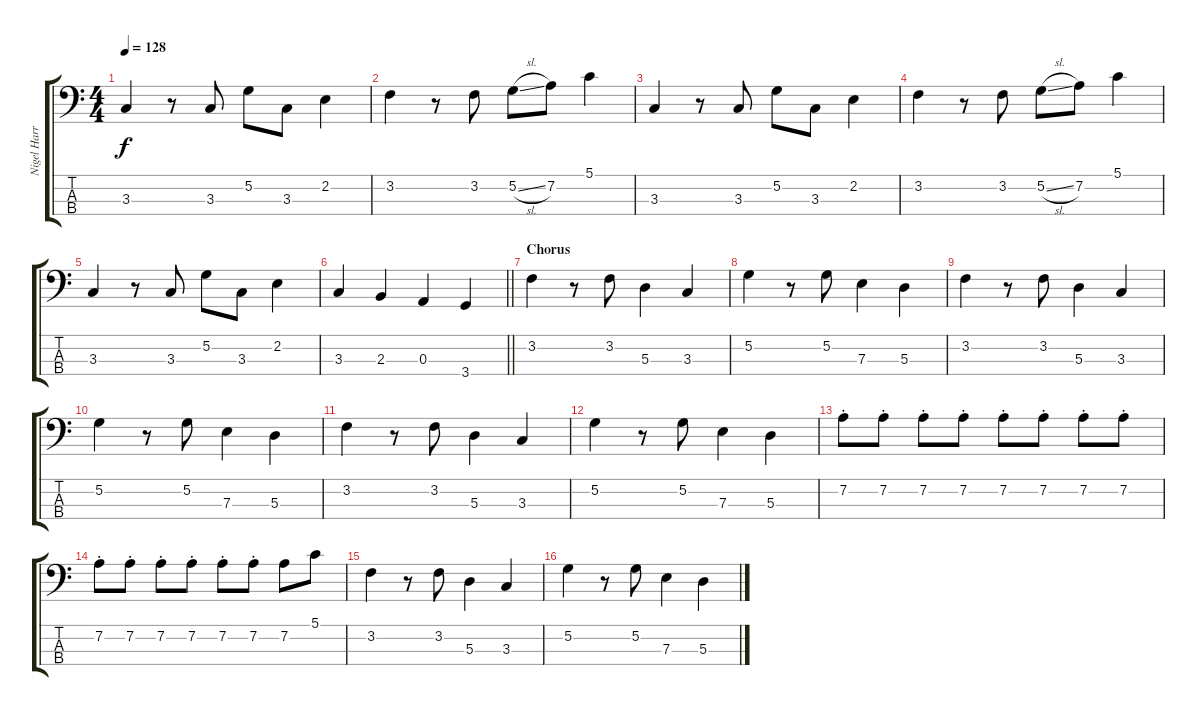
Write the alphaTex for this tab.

\track ("Nigel Harrison" "Nigel Harr") {instrument electricbassfinger}
\staff {score tabs}
\tuning (G2 D2 A1 E1) {hide}
\ts (4 4)
\tempo 128
\clef f4
\ks c
3.3.4{dy f} r.8 3.3.8 5.2.8 3.3.8 2.2.4 |
3.2.4 r.8 3.2.8 5.2{sl}.8 7.2.8 5.1.4 |
3.3.4 r.8 3.3.8 5.2.8 3.3.8 2.2.4 |
3.2.4 r.8 3.2.8 5.2{sl}.8 7.2.8 5.1.4 |
3.3.4 r.8 3.3.8 5.2.8 3.3.8 2.2.4 |
\barLineRight lightlight
3.3.4 2.3.4 0.3.4 3.4.4 |
\section ("" "Chorus")
3.2.4 r.8 3.2.8 5.3.4 3.3.4 |
5.2.4 r.8 5.2.8 7.3.4 5.3.4 |
3.2.4 r.8 3.2.8 5.3.4 3.3.4 |
5.2.4 r.8 5.2.8 7.3.4 5.3.4 |
3.2.4 r.8 3.2.8 5.3.4 3.3.4 |
5.2.4 r.8 5.2.8 7.3.4 5.3.4 |
7.2{st}.8 7.2{st}.8 7.2{st}.8 7.2{st}.8 7.2{st}.8 7.2{st}.8 7.2{st}.8 7.2{st}.8 |
7.2{st}.8 7.2{st}.8 7.2{st}.8 7.2{st}.8 7.2{st}.8 7.2{st}.8 7.2.8 5.1.8 |
3.2.4 r.8 3.2.8 5.3.4 3.3.4 |
5.2.4 r.8 5.2.8 7.3.4 5.3.4
